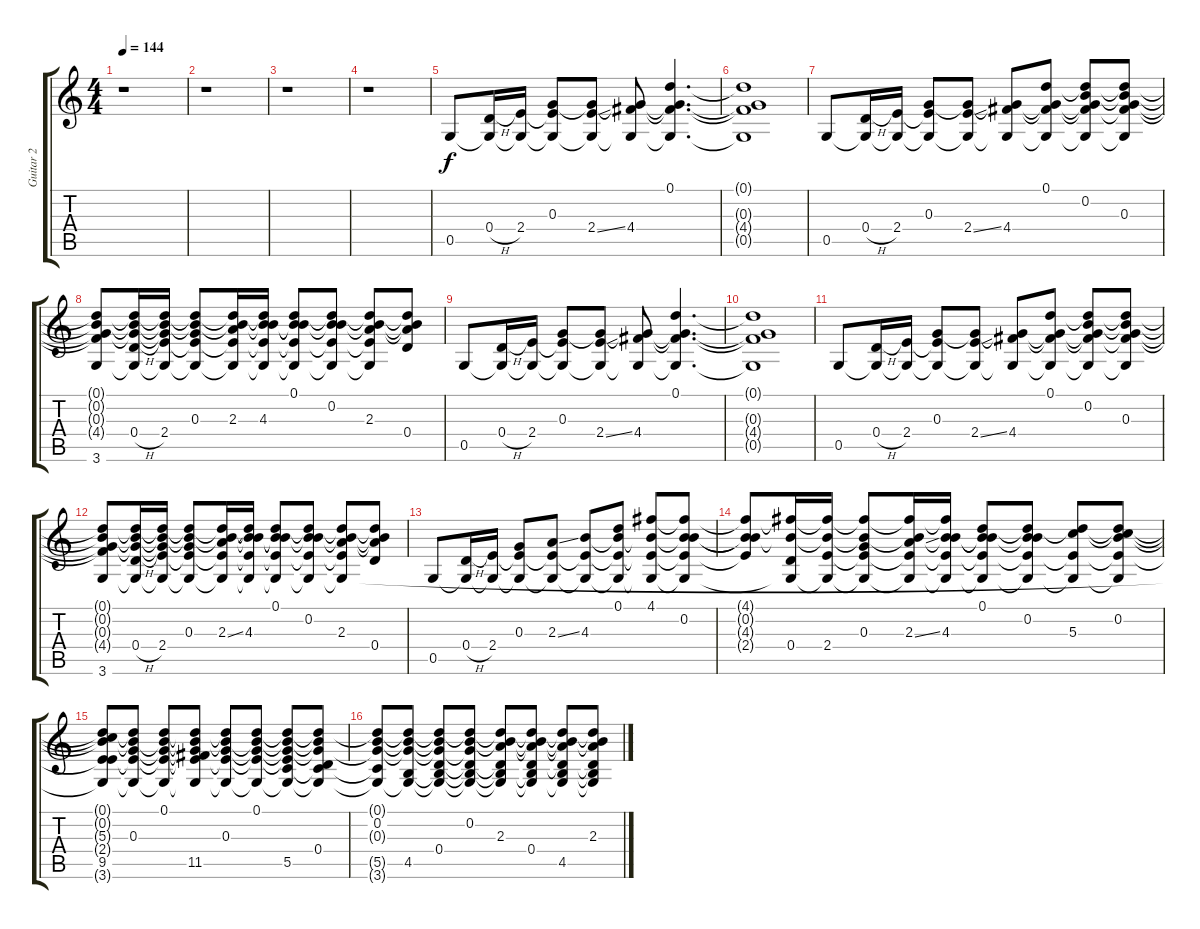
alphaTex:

\track ("Guitar 2" "Guitar 2") {instrument electricguitarjazz}
\staff {score tabs}
\tuning (D4 B3 G3 D3 G2 E2) {hide}
\ts (4 4)
\tempo 144
\clef g2
\ks c
r.1{dy f instrument electricguitarjazz} |
r.1 |
r.1 |
r.1 |
0.5.8 (0.4{h} 0.5{t}).16 (2.4 0.5{t}).16 (0.3 2.4{t} 0.5{t}).8 (0.3{t} 2.4{ss} 0.5{t}).8 (0.3{t} 4.4 0.5{t}).8 (0.1 0.3{t} 4.4{t} 0.5{t}).4{d} |
(0.1{t} 0.3{t} 4.4{t} 0.5{t}).1 |
0.5.8 (0.4{h} 0.5{t}).16 (2.4 0.5{t}).16 (0.3 2.4{t} 0.5{t}).8 (0.3{t} 2.4{ss} 0.5{t}).8 (0.3{t} 4.4 0.5{t}).8 (0.1 0.3{t} 4.4{t} 0.5{t}).8 (0.1{t} 0.2 0.3{t} 4.4{t} 0.5{t}).8 (0.1{t} 0.2{t} 0.3 4.4{t} 0.5{t}).8 |
(0.1{t} 0.2{t} 0.3{t} 4.4{t} 3.6).8 (0.1{t} 0.2{t} 0.3{t} 0.4{h} 3.6{t}).16 (0.1{t} 0.2{t} 0.3{t} 2.4 3.6{t}).16 (0.1{t} 0.2{t} 0.3 2.4{t} 3.6{t}).8 (0.1{t} 0.2{t} 2.3 2.4{t} 3.6{t}).16 (0.1{t} 0.2{t} 4.3 2.4{t} 3.6{t}).16 (0.1 0.2{t} 4.3{t} 2.4{t} 3.6{t}).8 (0.1{t} 0.2 4.3{t} 2.4{t} 3.6{t}).8 (0.1{t} 0.2{t} 2.3 2.4{t} 3.6{t}).8 (0.1{t} 0.2{t} 2.3{t} 0.4).8 |
0.5.8 (0.4{h} 0.5{t}).16 (2.4 0.5{t}).16 (0.3 2.4{t} 0.5{t}).8 (0.3{t} 2.4{ss} 0.5{t}).8 (0.3{t} 4.4 0.5{t}).8 (0.1 0.3{t} 4.4{t} 0.5{t}).4{d} |
(0.1{t} 0.3{t} 4.4{t} 0.5{t}).1 |
0.5.8 (0.4{h} 0.5{t}).16 (2.4 0.5{t}).16 (0.3 2.4{t} 0.5{t}).8 (0.3{t} 2.4{ss} 0.5{t}).8 (0.3{t} 4.4 0.5{t}).8 (0.1 0.3{t} 4.4{t} 0.5{t}).8 (0.1{t} 0.2 0.3{t} 4.4{t} 0.5{t}).8 (0.1{t} 0.2{t} 0.3 4.4{t} 0.5{t}).8 |
(0.1{t} 0.2{t} 0.3{t} 4.4{t} 3.6).8 (0.1{t} 0.2{t} 0.3{t} 0.4{h} 3.6{t}).16 (0.1{t} 0.2{t} 0.3{t} 2.4 3.6{t}).16 (0.1{t} 0.2{t} 0.3 2.4{t} 3.6{t}).8 (0.1{t} 0.2{t} 2.3{ss} 2.4{t} 3.6{t}).16 (0.1{t} 0.2{t} 4.3 2.4{t} 3.6{t}).16 (0.1 0.2{t} 4.3{t} 2.4{t} 3.6{t}).8 (0.1{t} 0.2 4.3{t} 2.4{t} 3.6{t}).8 (0.1{t} 0.2{t} 2.3 2.4{t} 3.6{t}).8 (0.1{t} 0.2{t} 2.3{t} 0.4).8 |
0.5.8 (0.4{h} 0.5{t}).16 (2.4 0.5{t}).16 (0.3 2.4{t} 0.5{t}).8 (2.3{ss} 2.4{t} 0.5{t}).8 (4.3 2.4{t} 0.5{t}).8 (0.1 4.3{t} 2.4{t} 0.5{t}).8 (4.1 4.3{t} 2.4{t} 0.5{t}).8 (4.1{t} 0.2 4.3{t} 2.4{t} 0.5{t}).8 |
(4.1{t} 0.2{t} 4.3{t} 2.4{t}).8 (4.1{t} 0.2{t} 0.4 0.5{t}).16 (4.1{t} 0.2{t} 2.4 0.5{t}).16 (4.1{t} 0.2{t} 0.3 2.4{t} 0.5{t}).8 (4.1{t} 0.2{t} 2.3{ss} 2.4{t} 0.5{t}).16 (4.1{t} 0.2{t} 4.3 2.4{t} 0.5{t}).16 (0.1 0.2{t} 4.3{t} 2.4{t} 0.5{t}).8 (0.1{t} 0.2 4.3{t} 2.4{t} 0.5{t}).8 (0.1{t} 5.3 2.4{t} 0.5{t}).8 (0.1{t} 0.2 5.3{t} 2.4{t} 0.5{t}).8 |
(0.1{t} 0.2{t} 5.3{t} 2.4{t} 9.5 3.6{t}).8 (0.1{t} 0.2{t} 0.3 2.4{t} 3.6{t}).8 (0.1 0.2{t} 0.3{t} 2.4{t} 3.6{t}).8 (0.1{t} 0.2{t} 0.3{t} 2.4{t} 11.5 3.6{t}).8 (0.1{t} 0.2{t} 0.3 2.4{t} 3.6{t}).8 (0.1 0.2{t} 0.3{t} 2.4{t} 3.6{t}).8 (0.1{t} 0.2{t} 0.3{t} 2.4{t} 5.5 3.6{t}).8 (0.1{t} 0.2{t} 0.3{t} 0.4 5.5{t} 3.6{t}).8 |
(0.1{t} 0.2 0.3{t} 5.5{t} 3.6{t}).8 (0.1{t} 0.2{t} 0.3{t} 4.5 3.6{t}).8 (0.1{t} 0.2{t} 0.3{t} 0.4 4.5{t} 3.6{t}).8 (0.1{t} 0.2 0.3{t} 0.4{t} 4.5{t} 3.6{t}).8 (0.1{t} 0.2{t} 2.3 0.4{t} 4.5{t} 3.6{t}).8 (0.1{t} 0.2{t} 2.3{t} 0.4 4.5{t} 3.6{t}).8 (0.1{t} 0.2{t} 2.3{t} 0.4{t} 4.5 3.6{t}).8 (0.1{t} 0.2{t} 2.3 0.4{t} 4.5{t} 3.6{t}).8
